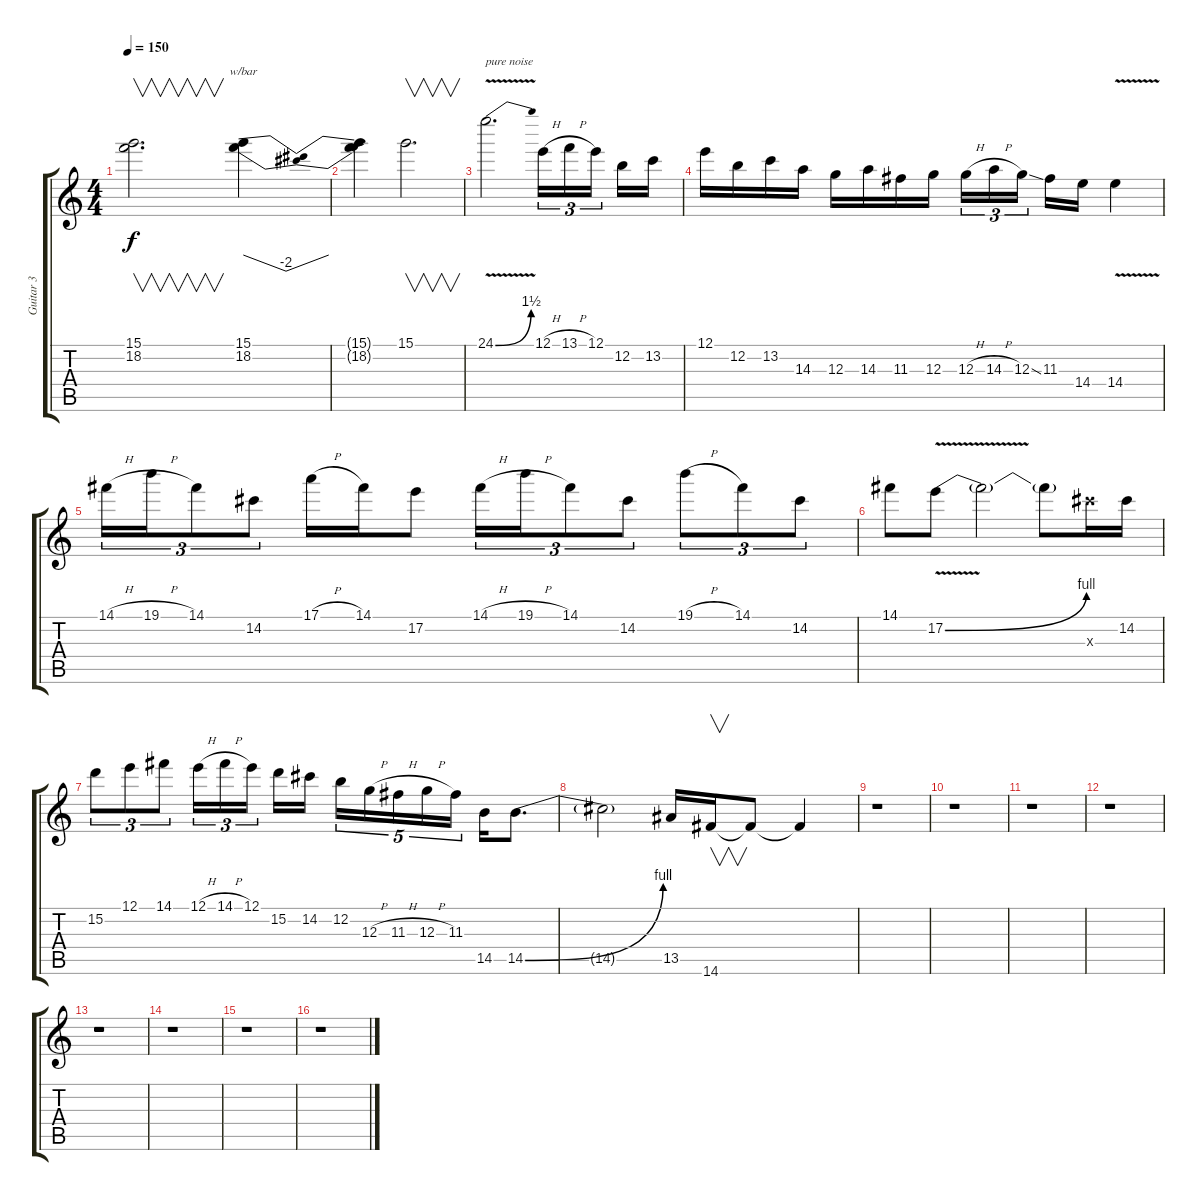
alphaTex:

\track ("Guitar 3" "Guitar 3") {instrument overdrivenguitar}
\staff {score tabs}
\tuning (E4 B3 G3 D3 A2 E2) {hide}
\ts (4 4)
\tempo 150
\clef g2
\ks c
(15.1 18.2).2{v d dy f} (15.1 18.2).4{tbe (dip default 0 0 30 -8 60 0)} |
(15.1{t} 18.2{t}).4 15.1.2{v d} |
24.1{be (bend 0 0 60 6) v}.2{d txt "pure noise"} 12.1{h}.16{tu (3 2)} 13.1{h}.16{tu (3 2)} 12.1.16{tu (3 2) beam splitsecondary} 12.2.16 13.2.16 |
12.1.16 12.2.16 13.2.16 14.3.16 12.3.16 14.3.16 11.3.16 12.3.16 12.3{h}.16{tu (3 2)} 14.3{h}.16{tu (3 2)} 12.3{ss}.16{tu (3 2) beam splitsecondary} 11.3.16 14.4.16 14.4{v}.4 |
14.1{h}.16{tu (3 2)} 19.1{h}.16{tu (3 2)} 14.1.8{tu (3 2)} 14.2.8{tu (3 2)} 17.1{h}.16 14.1.16 17.2.8 14.1{h}.16{tu (3 2)} 19.1{h}.16{tu (3 2)} 14.1.8{tu (3 2)} 14.2.8{tu (3 2)} 19.1{h}.8{tu (3 2)} 14.1.8{tu (3 2)} 14.2.8{tu (3 2)} |
14.1.8 17.2{be (bend 0 0 60 4) v}.8 17.2{t}.2 17.2{t}.8 18.3{x}.16 14.2.16 |
15.2.8{tu (3 2)} 12.1.8{tu (3 2)} 14.1.8{tu (3 2)} 12.1{h}.16{tu (3 2)} 14.1{h}.16{tu (3 2)} 12.1.16{tu (3 2) beam splitsecondary} 15.2.16 14.2.16 12.2.16{tu (5 4)} 12.3{h}.16{tu (5 4)} 11.3{h}.16{tu (5 4)} 12.3{h}.16{tu (5 4)} 11.3.16{tu (5 4)} 14.5.16 14.5{be (bend 0 0 60 4)}.8{d} |
14.5{t}.2 13.5.16 14.6.16{v} 14.6{t}.8 14.6{t}.4 |
r.1 |
r.1 |
r.1 |
r.1 |
r.1 |
r.1 |
r.1 |
r.1
